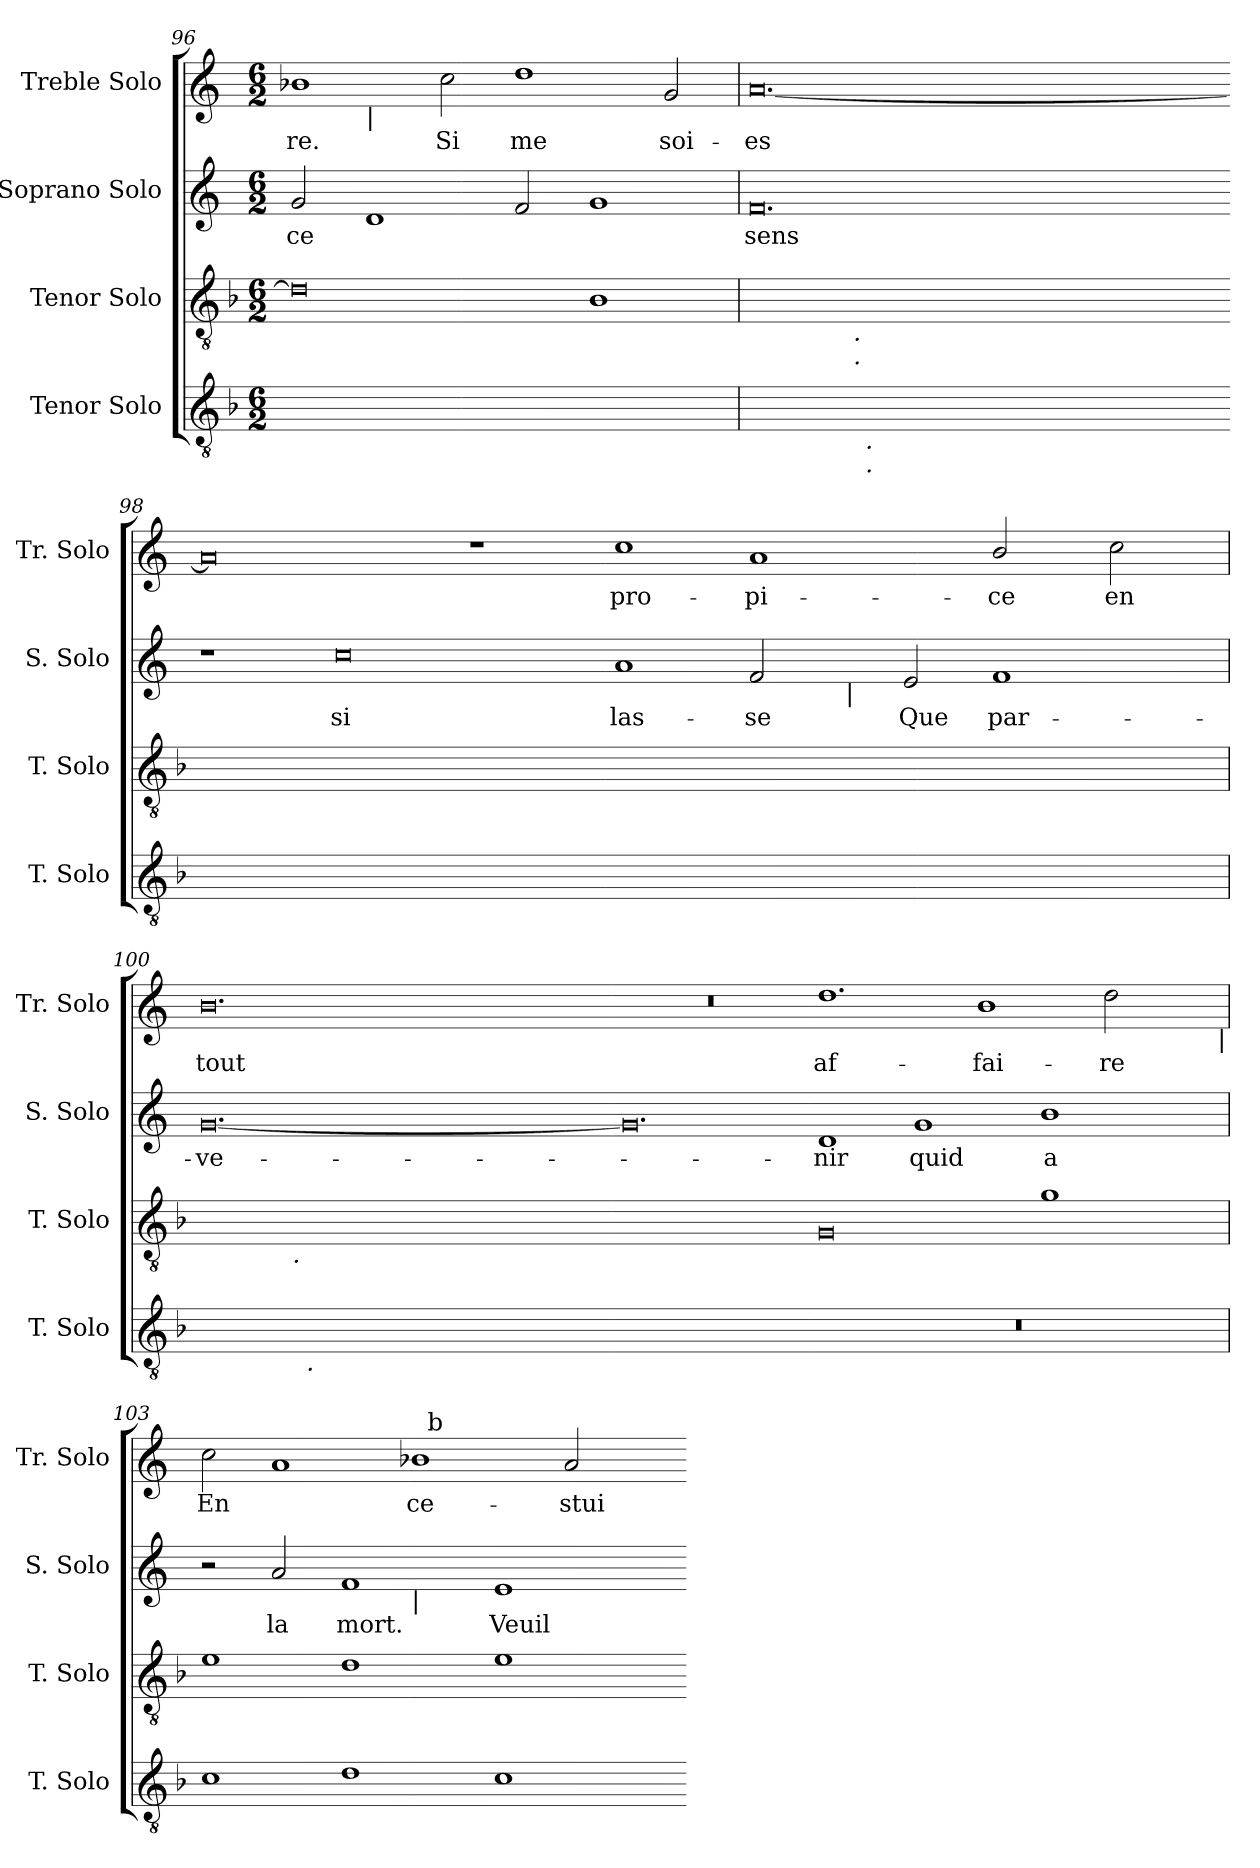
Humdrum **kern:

**kern	**kern	**kern	**text	**kern	**text
*part4	*part3	*part2	*part2	*part1	*part1
*staff4	*staff3	*staff2	*staff2	*staff1	*staff1
*I"Tenor Solo	*I"Tenor Solo	*I"Soprano Solo	*	*I"Treble Solo	*
*I'T. Solo	*I'T. Solo	*I'S. Solo	*	*I'Tr. Solo	*
*clefGv2	*clefGv2	*clefG2	*	*clefG2	*
*ITrd7c12	*ITrd7c12	*	*	*	*
*k[b-]	*k[b-]	*k[]	*	*k[]	*
*F:	*F:	*C:	*	*C:	*
*M6/2	*M6/2	*M6/2	*	*M6/2	*
=96	=96	=96	=96	=96	=96
!	!	!	!LO:LY:b:color=#000000	!	!
!	!	!	!	!	!LO:LY:b:color=#000000
*	*	*	*	*^	*
0.BB-iyy]	0Di]	2gi/	-ce	1b-Xi	2ryy	-re.
!	!	!	!	!	!LO:TX:b:i:t=|	!
.	.	1di	.	.	1ryy	.
!	!	!	!	!	!	!LO:LY:b:color=#000000
.	.	.	.	2cci\	.	Si
!	!	!	!	!	!	!LO:LY:b:color=#000000
.	.	2fi/	.	1ddi	1.ryy	me
.	1BB-i	1gi	.	.	.	.
!	!	!	!	!	!	!LO:LY:b:color=#000000
.	.	.	.	2gi/	.	soi-
*	*	*	*	*v	*v	*
!!LO:PB:g=z
=97	=97	=97	=97	=97	=97
*	*	*	*	*^	*
!	!	!	!LO:LY:b:color=#000000	!	!	!
*	*	*	*	*v	*v	*
*	*	*	*	*^	*
!	!	!	!	!LO:TX:b:i:t=-	!	!
!	!	!	!	!LO:TX:b:t=é	!	!
!	!	!	!	!	!	!LO:LY:b:color=#000000
*^	*^	*	*	*v	*v	*
[<0.AAiyy	2ryy	[>0.Ciyy	2ryy	0.fi	sens	[<0.ai	-es
.	16ryy	.	16ryy	.	.	.	.
.	32ryy	.	128.ryy	.	.	.	.
!	!	!	!LO:TX:b:i:t=.	!	!	!	!
!	!	!	!LO:TX:b:i:t=.	!	!	!	!
.	.	.	1ryy	.	.	.	.
.	1024ryy	.	.	.	.	.	.
!	!LO:TX:b:i:t=.	!	!	!	!	!	!
!	!LO:TX:b:i:t=.	!	!	!	!	!	!
.	1ryy	.	.	.	.	.	.
.	.	.	1ryy	.	.	.	.
.	1ryy	.	.	.	.	.	.
.	.	.	4ryy	.	.	.	.
.	4ryy	.	.	.	.	.	.
.	.	.	8ryy	.	.	.	.
.	8ryy	.	.	.	.	.	.
.	.	.	32ryy	.	.	.	.
.	64ryy	.	.	.	.	.	.
.	.	.	64ryy	.	.	.	.
.	128...ryy	.	.	.	.	.	.
.	.	.	256ryy	.	.	.	.
*v	*v	*	*	*	*	*	*
*	*v	*v	*	*	*	*
=98-	=98-	=98-	=98-	=98-	=98-
0.AAiyy_<	0.Ciyy_>	1r	.	0ai]	.
!	!	!	!LO:LY:b:color=#000000	!	!
.	.	0cci	si	.	.
.	.	.	.	1r	.
=99-	=99-	=99-	=99-	=99-	=99-
!	!	!	!LO:LY:b:color=#000000	!	!
!	!	!	!	!	!LO:LY:b:color=#000000
*	*	*^	*	*	*
0.AAiyy]	0.Ciyy]	1ai	1ryy	las-	1cci	pro-
!	!	!	!	!LO:LY:b:color=#000000	!	!
!	!	!	!	!	!	!LO:LY:b:color=#000000
.	.	2fi/	8ryy	-se	1ai	-pi-
.	.	.	16ryy	.	.	.
.	.	.	32ryy	.	.	.
.	.	.	64...ryy	.	.	.
!	!	!	!LO:TX:b:i:t=|	!	!	!
.	.	.	1ryy	.	.	.
!	!	!	!	!LO:LY:b:color=#000000	!	!
.	.	2ei/	.	Que	.	.
!	!	!	!	!LO:LY:b:color=#000000	!	!
!	!	!	!	!	!	!LO:LY:b:color=#000000
.	.	1fi	.	par-	2bi/	-ce
.	.	.	2ryy	.	.	.
!	!	!	!	!	!	!LO:LY:b:color=#000000
.	.	.	.	.	2cci\	en
.	.	.	4ryy	.	.	.
.	.	.	512ryy	.	.	.
*	*	*v	*v	*	*	*
=100	=100	=100	=100	=100	=100
*	*	*^	*	*	*
!	!	!	!	!LO:LY:b:color=#000000	!	!
*	*	*v	*v	*	*	*
*	*	*^	*	*	*
!	!	!	!	!	!	!LO:LY:b:color=#000000
*^	*^	*v	*v	*	*	*
[<0.GGiyy	2ryy	[>0.Diyy	2ryy	[<0.gi	-ve-	0.bi	tout
.	16ryy	.	16ryy	.	.	.	.
.	32ryy	.	64ryy	.	.	.	.
.	.	.	512.ryy	.	.	.	.
!	!	!	!LO:TX:b:i:t=.	!	!	!	!
.	.	.	1ryy	.	.	.	.
.	128...ryy	.	.	.	.	.	.
!	!LO:TX:b:i:t=.	!	!	!	!	!	!
.	1ryy	.	.	.	.	.	.
.	.	.	1ryy	.	.	.	.
.	1ryy	.	.	.	.	.	.
.	.	.	4ryy	.	.	.	.
.	4ryy	.	.	.	.	.	.
.	.	.	8ryy	.	.	.	.
.	8ryy	.	.	.	.	.	.
.	.	.	32ryy	.	.	.	.
.	64ryy	.	.	.	.	.	.
.	.	.	128ryy	.	.	.	.
.	.	.	256ryy	.	.	.	.
.	1024ryy	.	1024ryy	.	.	.	.
=101-	=101-	=101-	=101-	=101-	=101-	=101-	=101-
!	!	!	!	!	!	!LO:N:vis=1	!
*v	*v	*	*	*	*	*	*
*	*v	*v	*	*	*	*
0.GGiyy]	0.Diyy]	0.gi]	.	0.r	.
=102-	=102-	=102-	=102-	=102-	=102-
!LO:N:vis=1	!	!	!	!	!
!	!	!	!LO:LY:b:color=#000000	!	!
!	!	!	!	!	!LO:LY:b:color=#000000
*	*	*	*	*^	*
0.r	0GGi	1di	-nir	1.ddi	1ryy	af-
!	!	!	!LO:LY:b:color=#000000	!	!	!
.	.	1gi	quid	.	1ryy	.
!	!	!	!	!	!	!LO:LY:b:color=#000000
.	.	.	.	1bi	.	-fai-
!	!	!	!LO:LY:b:color=#000000	!	!	!
.	1Gi	1bi	a	.	2ryy	.
!	!	!	!	!	!	!LO:LY:b:color=#000000
.	.	.	.	2ddi\	4ryy	-re
.	.	.	.	.	8ryy	.
.	.	.	.	.	16ryy	.
.	.	.	.	.	32ryy	.
.	.	.	.	.	64ryy	.
.	.	.	.	.	128...ryy	.
!	!	!	!	!	!LO:TX:b:i:t=|	!
.	.	.	.	.	1024ryy	.
!!LO:LB:g=z	!!
=103	=103	=103	=103	=103	=103	=103
!	!	!	!	!	!	!LO:LY:b:color=#000000
*	*	*^	*	*	*	*
1Ci	1Ei	2r	1.ryy	.	2cci\	1ryy	En
!	!	!	!	!LO:LY:b:color=#000000	!	!	!
.	.	2ai/	.	la	1ai	.	.
!	!	!	!	!LO:LY:b:color=#000000	!	!	!
1Di	1Di	1fi	.	mort.	.	2ryy	.
!	!	!	!LO:TX:b:i:t=|	!	!	!	!
!	!	!	!	!	!	!	!LO:LY:b:color=#000000
.	.	.	1.ryy	.	1b-i	32ryy	ce-
.	.	.	.	.	.	256ryy	.
!	!	!	!	!	!	!LO:TX:a:t=b	!
.	.	.	.	.	.	1ryy	.
!	!	!	!	!LO:LY:b:color=#000000	!	!	!
1Ci	1Ei	1ei	.	Veuil-	.	.	.
!	!	!	!	!	!	!	!LO:LY:b:color=#000000
.	.	.	.	.	2ai/	.	-stui
.	.	.	.	.	.	4ryy	.
.	.	.	.	.	.	8ryy	.
.	.	.	.	.	.	16ryy	.
.	.	.	.	.	.	64..ryy	.
*	*	*v	*v	*	*	*	*
*	*	*	*	*v	*v	*
=-	=-	=-	=-	=-	=-
*-	*-	*-	*-	*-	*-
